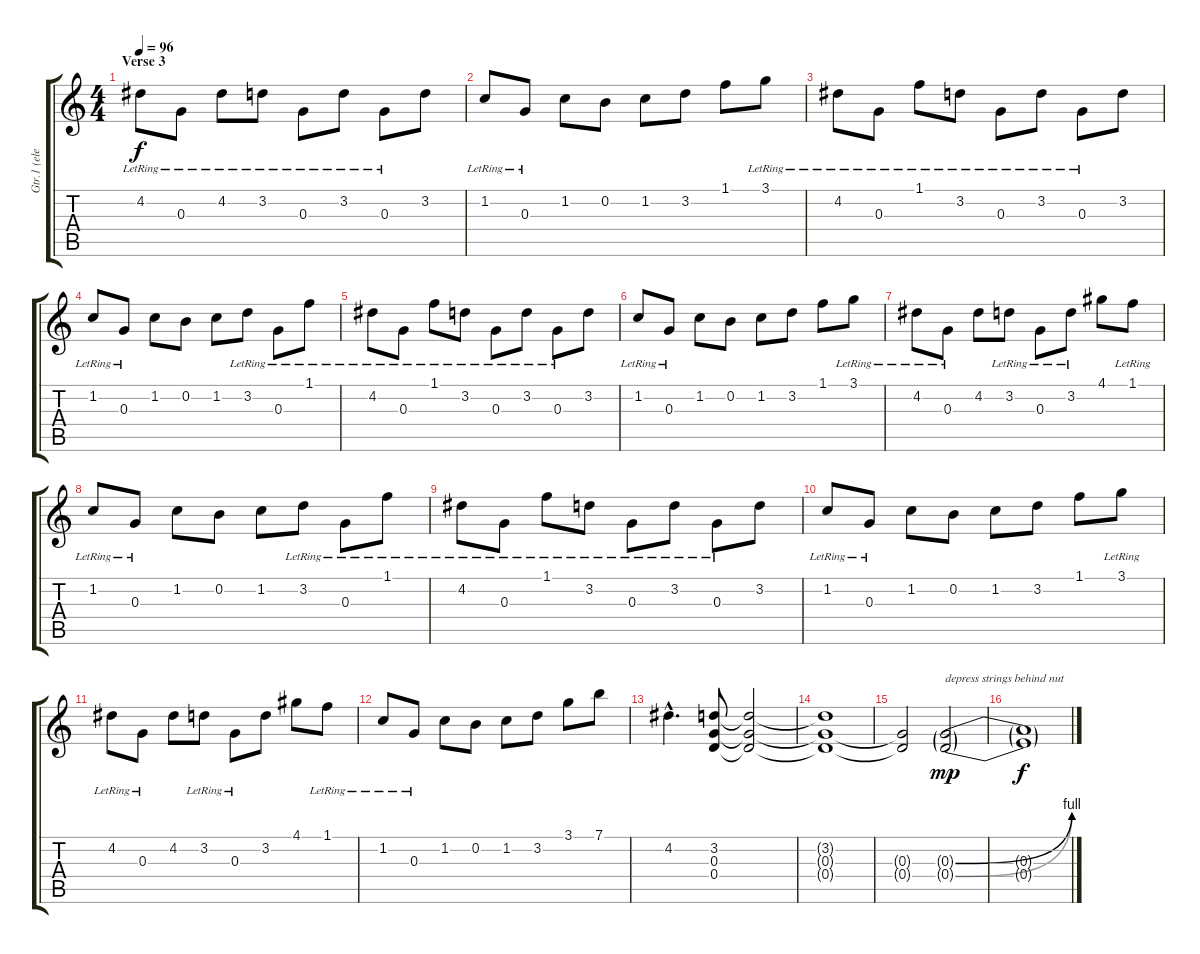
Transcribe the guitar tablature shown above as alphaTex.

\track ("Gtr.1 (elec.)" "Gtr.1 (ele") {instrument electricguitarclean}
\staff {score tabs}
\tuning (E4 B3 G3 D3 A2 E2) {hide}
\ts (4 4)
\section ("" "Verse 3")
\tempo 96
\clef g2
\ks c
4.2{lr}.8{dy f} 0.3{lr}.8 4.2{lr}.8 3.2{lr}.8 0.3{lr}.8 3.2{lr}.8 0.3{lr}.8 3.2.8 |
1.2{lr}.8 0.3{lr}.8 1.2.8 0.2.8 1.2.8 3.2.8 1.1.8 3.1{lr}.8 |
4.2{lr}.8 0.3{lr}.8 1.1{lr}.8 3.2{lr}.8 0.3{lr}.8 3.2{lr}.8 0.3{lr}.8 3.2.8 |
1.2{lr}.8 0.3{lr}.8 1.2.8 0.2.8 1.2.8 3.2{lr}.8 0.3{lr}.8 1.1{lr}.8 |
4.2{lr}.8 0.3{lr}.8 1.1{lr}.8 3.2{lr}.8 0.3{lr}.8 3.2{lr}.8 0.3{lr}.8 3.2.8 |
1.2{lr}.8 0.3{lr}.8 1.2.8 0.2.8 1.2.8 3.2.8 1.1.8 3.1{lr}.8 |
4.2{lr}.8 0.3{lr}.8 4.2.8 3.2{lr}.8 0.3{lr}.8 3.2{lr}.8 4.1.8 1.1{lr}.8 |
1.2{lr}.8 0.3{lr}.8 1.2.8 0.2.8 1.2.8 3.2{lr}.8 0.3{lr}.8 1.1{lr}.8 |
4.2{lr}.8 0.3{lr}.8 1.1{lr}.8 3.2{lr}.8 0.3{lr}.8 3.2{lr}.8 0.3{lr}.8 3.2.8 |
1.2{lr}.8 0.3{lr}.8 1.2.8 0.2.8 1.2.8 3.2.8 1.1.8 3.1{lr}.8 |
4.2{lr}.8 0.3{lr}.8 4.2.8 3.2{lr}.8 0.3{lr}.8 3.2.8 4.1.8 1.1{lr}.8 |
1.2{lr}.8 0.3{lr}.8 1.2.8 0.2.8 1.2.8 3.2.8 3.1.8 7.1.8 |
4.2{hac}.4{d} (3.2 0.3 0.4).8 (3.2{t} 0.3{t} 0.4{t}).2 |
(3.2{t} 0.3{t} 0.4{t}).1 |
(0.3{t} 0.4{t}).2 (0.3{be (bend 0 0 60 4) g} 0.4{be (bend 0 0 60 4) g}).2{txt "depress strings behind nut" dy mp} |
(0.3{t} 0.4{t}).1{dy f}
